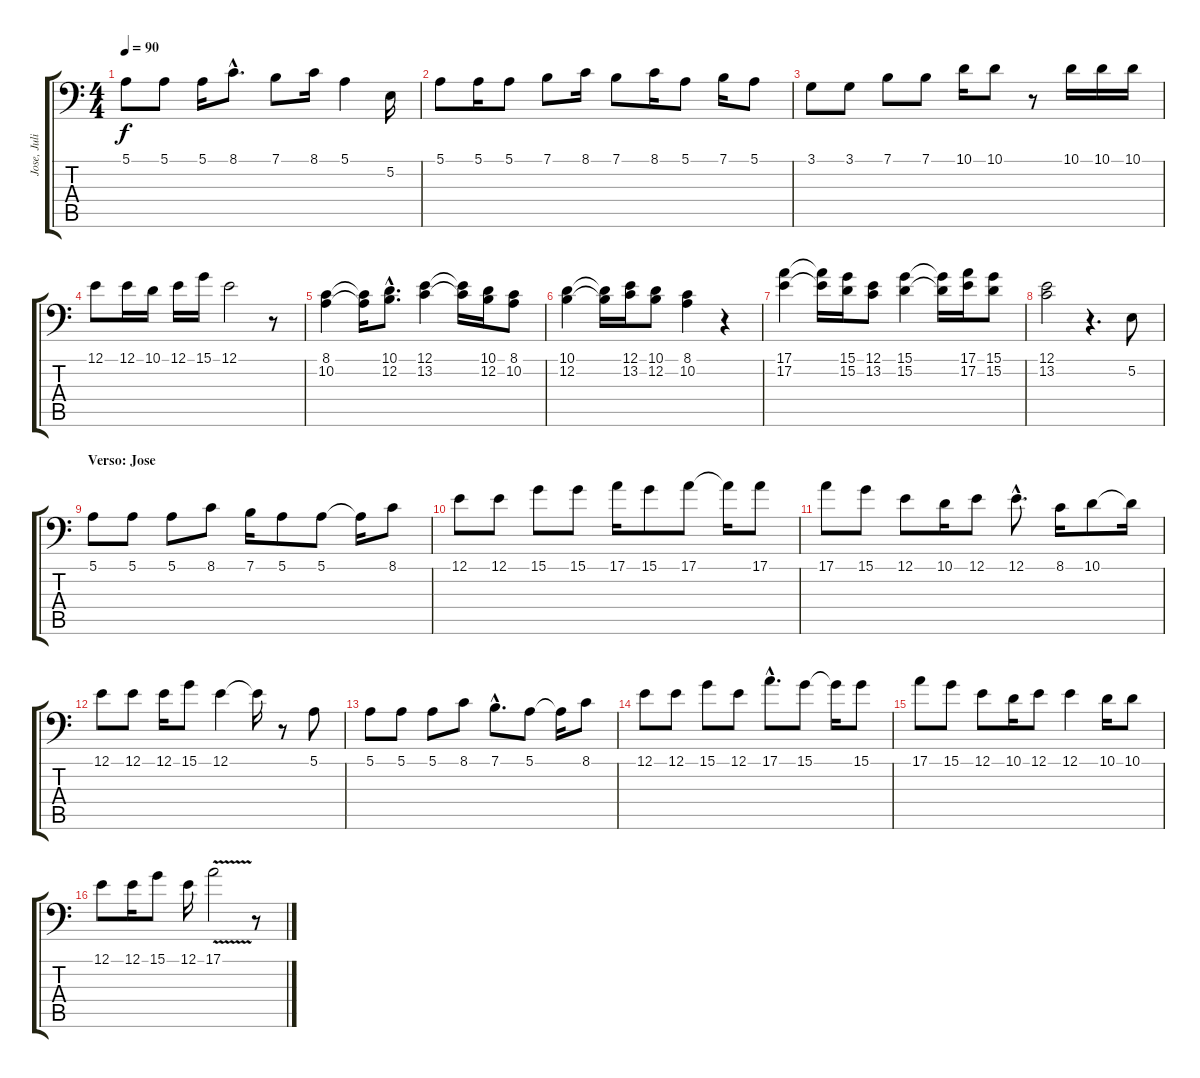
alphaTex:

\track ("Jose, Julio y Sherpa" "Jose, Juli") {instrument lead1square}
\staff {score tabs}
\tuning (E3 B2 G2 D2 A1 E1) {hide}
\ts (4 4)
\tempo 90
\clef f4
\ks c
5.1.8{dy f} 5.1.8 5.1.16 8.1{hac}.8{d} 7.1.8 8.1.16 5.1.4 5.2.16 |
5.1.8 5.1.16 5.1.8 7.1.8 8.1.16 7.1.8 8.1.16 5.1.8 7.1.16 5.1.8 |
3.1.8 3.1.8 7.1.8 7.1.8 10.1.16 10.1.8 r.8 10.1.16 10.1.16 10.1.16 |
12.1.8 12.1.16 10.1.16 12.1.16 15.1.16 12.1.2 r.8 |
(8.1 10.2).4 (8.1{t} 10.2{t}).16 (10.1{hac} 12.2{hac}).8{d} (12.1 13.2).4 (12.1{t} 13.2{t}).16 (10.1 12.2).16 (8.1 10.2).8 |
(10.1 12.2).4 (10.1{t} 12.2{t}).16 (12.1 13.2).16 (10.1 12.2).8 (8.1 10.2).4 r.4 |
(17.1 17.2).4 (17.1{t} 17.2{t}).16 (15.1 15.2).16 (12.1 13.2).8 (15.1 15.2).4 (15.1{t} 15.2{t}).16 (17.1 17.2).16 (15.1 15.2).8 |
(12.1 13.2).2 r.4{d} 5.2.8 |
\section ("" "Verso: Jose")
5.1.8 5.1.8 5.1.8 8.1.8 7.1.16 5.1.8 5.1.8 5.1{t}.16 8.1.8 |
12.1.8 12.1.8 15.1.8 15.1.8 17.1.16 15.1.8 17.1.8 17.1{t}.16 17.1.8 |
17.1.8 15.1.8 12.1.8 10.1.16 12.1.8 12.1{hac}.8{d} 8.1.16 10.1.8 10.1{t}.16 |
12.1.8 12.1.8 12.1.16 15.1.8 12.1.4 12.1{t}.16 r.8 5.1.8 |
5.1.8 5.1.8 5.1.8 8.1.8 7.1{hac}.8{d} 5.1.8 5.1{t}.16 8.1.8 |
12.1.8 12.1.8 15.1.8 12.1.8 17.1{hac}.8{d} 15.1.8 15.1{t}.16 15.1.8 |
17.1.8 15.1.8 12.1.8 10.1.16 12.1.8 12.1.4 10.1.16 10.1.8 |
12.1.8 12.1.16 15.1.8 12.1.16 17.1{v}.2 r.8
